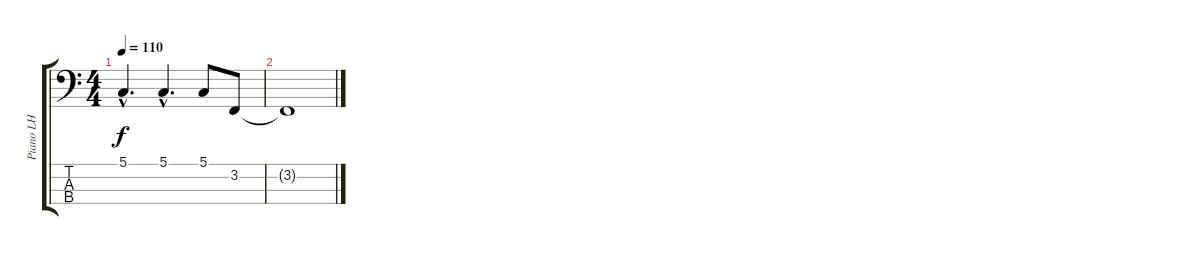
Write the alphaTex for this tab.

\track ("Piano LH  (Hogson)" "Piano LH  ") {instrument electricgrandpiano}
\staff {score tabs}
\tuning (G2 D2 A1 E1) {hide}
\ts (4 4)
\tempo 110
\clef f4
\ks c
5.1{hac}.4{d dy f} 5.1{hac}.4{d} 5.1.8 3.2.8 |
3.2{t}.1
